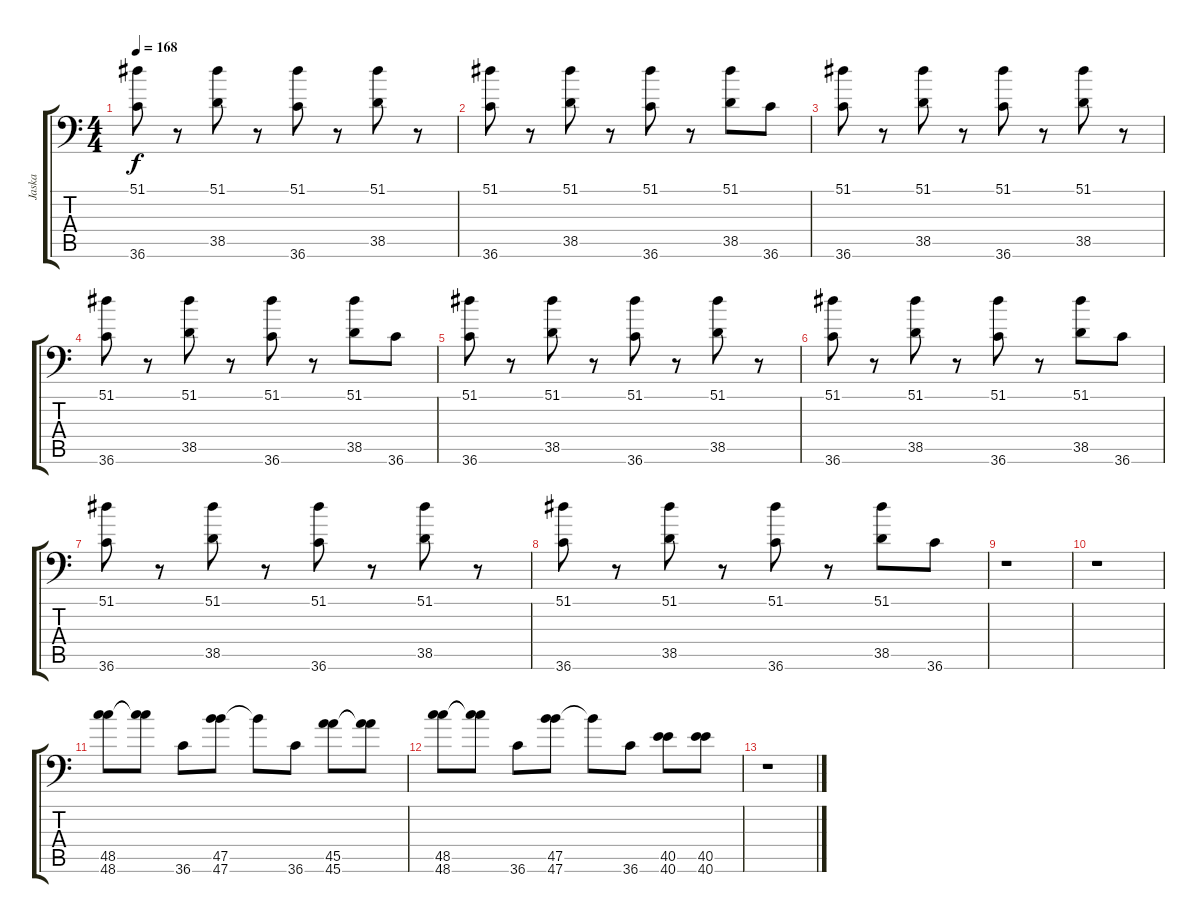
\track ("Jaska" "Jaska") {instrument acousticgrandpiano}
\staff {score tabs}
\tuning (C-1 C-1 C-1 C-1 C-1 C-1) {hide}
\ts (4 4)
\tempo 168
\clef f4
\ks c
(51.1 36.6).8{dy f} r.8 (51.1 38.5).8 r.8 (51.1 36.6).8 r.8 (51.1 38.5).8 r.8 |
(51.1 36.6).8 r.8 (51.1 38.5).8 r.8 (51.1 36.6).8 r.8 (51.1 38.5).8 36.6.8 |
(51.1 36.6).8 r.8 (51.1 38.5).8 r.8 (51.1 36.6).8 r.8 (51.1 38.5).8 r.8 |
(51.1 36.6).8 r.8 (51.1 38.5).8 r.8 (51.1 36.6).8 r.8 (51.1 38.5).8 36.6.8 |
(51.1 36.6).8 r.8 (51.1 38.5).8 r.8 (51.1 36.6).8 r.8 (51.1 38.5).8 r.8 |
(51.1 36.6).8 r.8 (51.1 38.5).8 r.8 (51.1 36.6).8 r.8 (51.1 38.5).8 36.6.8 |
(51.1 36.6).8 r.8 (51.1 38.5).8 r.8 (51.1 36.6).8 r.8 (51.1 38.5).8 r.8 |
(51.1 36.6).8 r.8 (51.1 38.5).8 r.8 (51.1 36.6).8 r.8 (51.1 38.5).8 36.6.8 |
r.1 |
r.1 |
(48.5 48.6).8 (48.5{t} 48.6{t}).8 36.6.8 (47.5 47.6).8 47.6{t}.8 36.6.8 (45.5 45.6).8 (45.5{t} 45.6{t}).8 |
(48.5 48.6).8 (48.5{t} 48.6{t}).8 36.6.8 (47.5 47.6).8 47.6{t}.8 36.6.8 (40.5 40.6).8 (40.5 40.6).8 |
r.1
